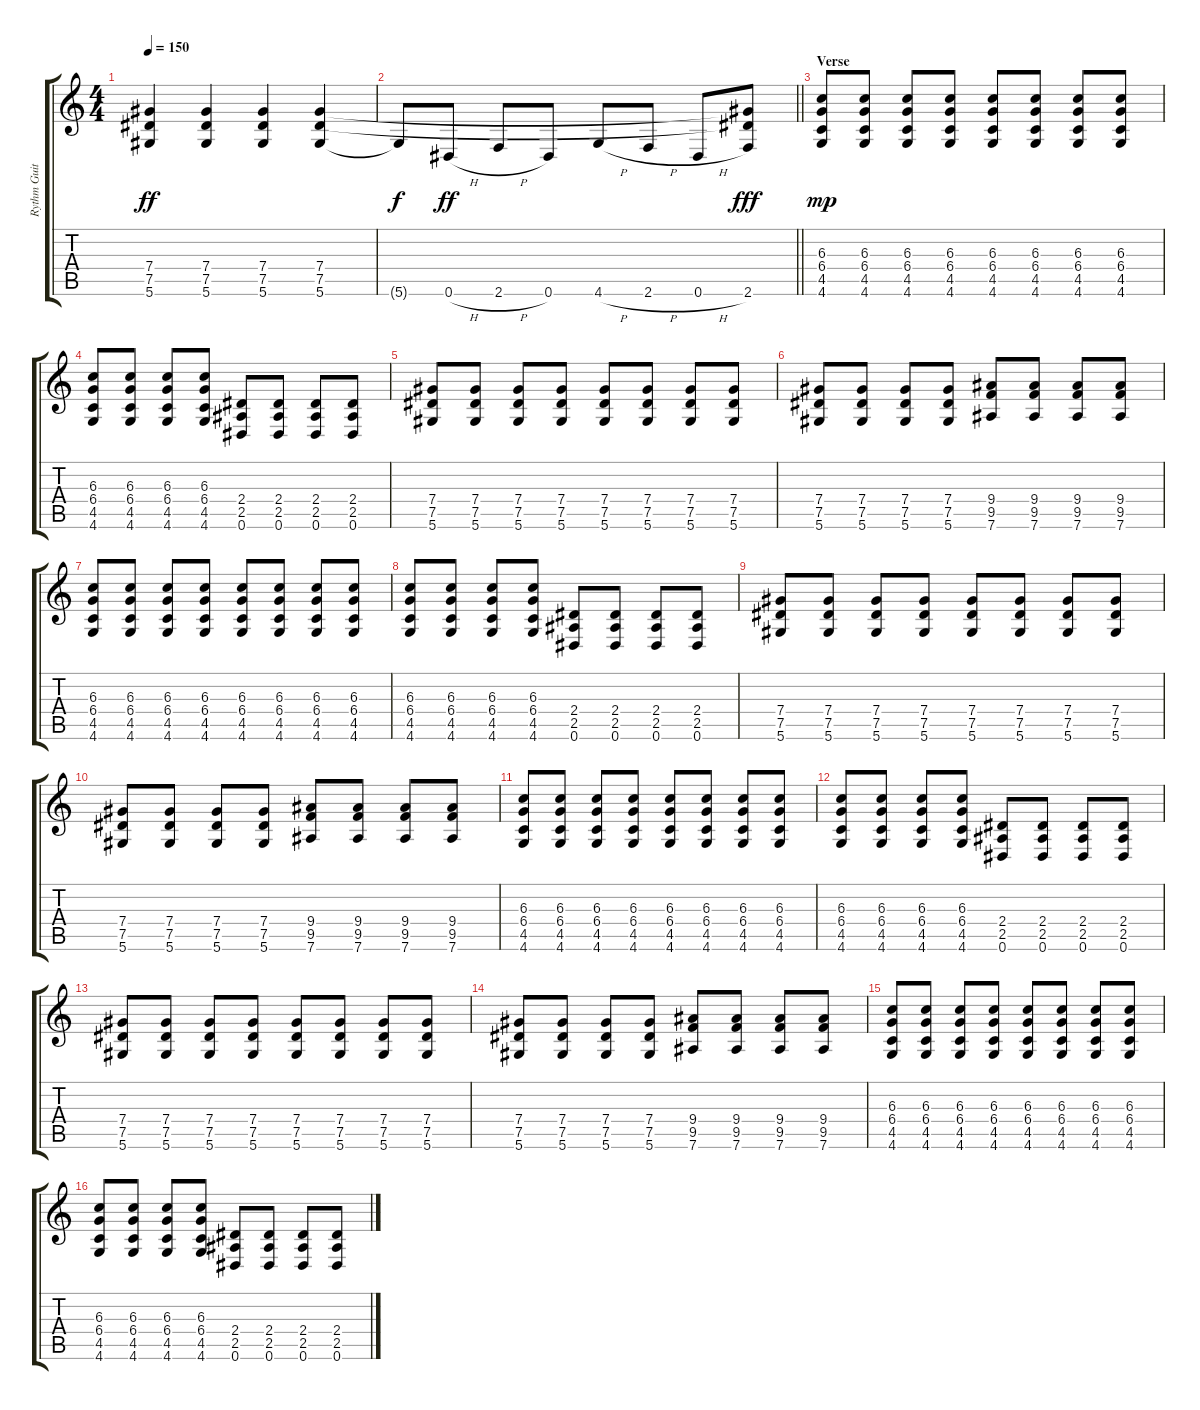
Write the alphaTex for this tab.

\track ("Rythm Guitar (Dallas Green)" "Rythm Guit") {instrument overdrivenguitar}
\staff {score tabs}
\tuning (Eb4 Bb3 Gb3 Db3 Ab2 Eb2) {hide}
\ts (4 4)
\tempo 150
\clef g2
\ks c
(7.4 7.5 5.6).4{dy ff} (7.4 7.5 5.6).4 (7.4 7.5 5.6).4 (7.4 7.5 5.6).4 |
\barLineRight lightlight
5.6{t}.8{dy f} 0.6{h}.8{dy ff} 2.6{h}.8 0.6.8 4.6{h}.8 2.6{h}.8 0.6{h}.8 (7.4{t} 7.5{t} 2.6).8{dy fff} |
\section ("" "Verse")
(6.3 6.4 4.5 4.6).8{dy mp} (6.3 6.4 4.5 4.6).8 (6.3 6.4 4.5 4.6).8 (6.3 6.4 4.5 4.6).8 (6.3 6.4 4.5 4.6).8 (6.3 6.4 4.5 4.6).8 (6.3 6.4 4.5 4.6).8 (6.3 6.4 4.5 4.6).8 |
(6.3 6.4 4.5 4.6).8 (6.3 6.4 4.5 4.6).8 (6.3 6.4 4.5 4.6).8 (6.3 6.4 4.5 4.6).8 (2.4 2.5 0.6).8 (2.4 2.5 0.6).8 (2.4 2.5 0.6).8 (2.4 2.5 0.6).8 |
(7.4 7.5 5.6).8 (7.4 7.5 5.6).8 (7.4 7.5 5.6).8 (7.4 7.5 5.6).8 (7.4 7.5 5.6).8 (7.4 7.5 5.6).8 (7.4 7.5 5.6).8 (7.4 7.5 5.6).8 |
(7.4 7.5 5.6).8 (7.4 7.5 5.6).8 (7.4 7.5 5.6).8 (7.4 7.5 5.6).8 (9.4 9.5 7.6).8 (9.4 9.5 7.6).8 (9.4 9.5 7.6).8 (9.4 9.5 7.6).8 |
(6.3 6.4 4.5 4.6).8 (6.3 6.4 4.5 4.6).8 (6.3 6.4 4.5 4.6).8 (6.3 6.4 4.5 4.6).8 (6.3 6.4 4.5 4.6).8 (6.3 6.4 4.5 4.6).8 (6.3 6.4 4.5 4.6).8 (6.3 6.4 4.5 4.6).8 |
(6.3 6.4 4.5 4.6).8 (6.3 6.4 4.5 4.6).8 (6.3 6.4 4.5 4.6).8 (6.3 6.4 4.5 4.6).8 (2.4 2.5 0.6).8 (2.4 2.5 0.6).8 (2.4 2.5 0.6).8 (2.4 2.5 0.6).8 |
(7.4 7.5 5.6).8 (7.4 7.5 5.6).8 (7.4 7.5 5.6).8 (7.4 7.5 5.6).8 (7.4 7.5 5.6).8 (7.4 7.5 5.6).8 (7.4 7.5 5.6).8 (7.4 7.5 5.6).8 |
(7.4 7.5 5.6).8 (7.4 7.5 5.6).8 (7.4 7.5 5.6).8 (7.4 7.5 5.6).8 (9.4 9.5 7.6).8 (9.4 9.5 7.6).8 (9.4 9.5 7.6).8 (9.4 9.5 7.6).8 |
(6.3 6.4 4.5 4.6).8 (6.3 6.4 4.5 4.6).8 (6.3 6.4 4.5 4.6).8 (6.3 6.4 4.5 4.6).8 (6.3 6.4 4.5 4.6).8 (6.3 6.4 4.5 4.6).8 (6.3 6.4 4.5 4.6).8 (6.3 6.4 4.5 4.6).8 |
(6.3 6.4 4.5 4.6).8 (6.3 6.4 4.5 4.6).8 (6.3 6.4 4.5 4.6).8 (6.3 6.4 4.5 4.6).8 (2.4 2.5 0.6).8 (2.4 2.5 0.6).8 (2.4 2.5 0.6).8 (2.4 2.5 0.6).8 |
(7.4 7.5 5.6).8 (7.4 7.5 5.6).8 (7.4 7.5 5.6).8 (7.4 7.5 5.6).8 (7.4 7.5 5.6).8 (7.4 7.5 5.6).8 (7.4 7.5 5.6).8 (7.4 7.5 5.6).8 |
(7.4 7.5 5.6).8 (7.4 7.5 5.6).8 (7.4 7.5 5.6).8 (7.4 7.5 5.6).8 (9.4 9.5 7.6).8 (9.4 9.5 7.6).8 (9.4 9.5 7.6).8 (9.4 9.5 7.6).8 |
(6.3 6.4 4.5 4.6).8 (6.3 6.4 4.5 4.6).8 (6.3 6.4 4.5 4.6).8 (6.3 6.4 4.5 4.6).8 (6.3 6.4 4.5 4.6).8 (6.3 6.4 4.5 4.6).8 (6.3 6.4 4.5 4.6).8 (6.3 6.4 4.5 4.6).8 |
(6.3 6.4 4.5 4.6).8 (6.3 6.4 4.5 4.6).8 (6.3 6.4 4.5 4.6).8 (6.3 6.4 4.5 4.6).8 (2.4 2.5 0.6).8 (2.4 2.5 0.6).8 (2.4 2.5 0.6).8 (2.4 2.5 0.6).8
